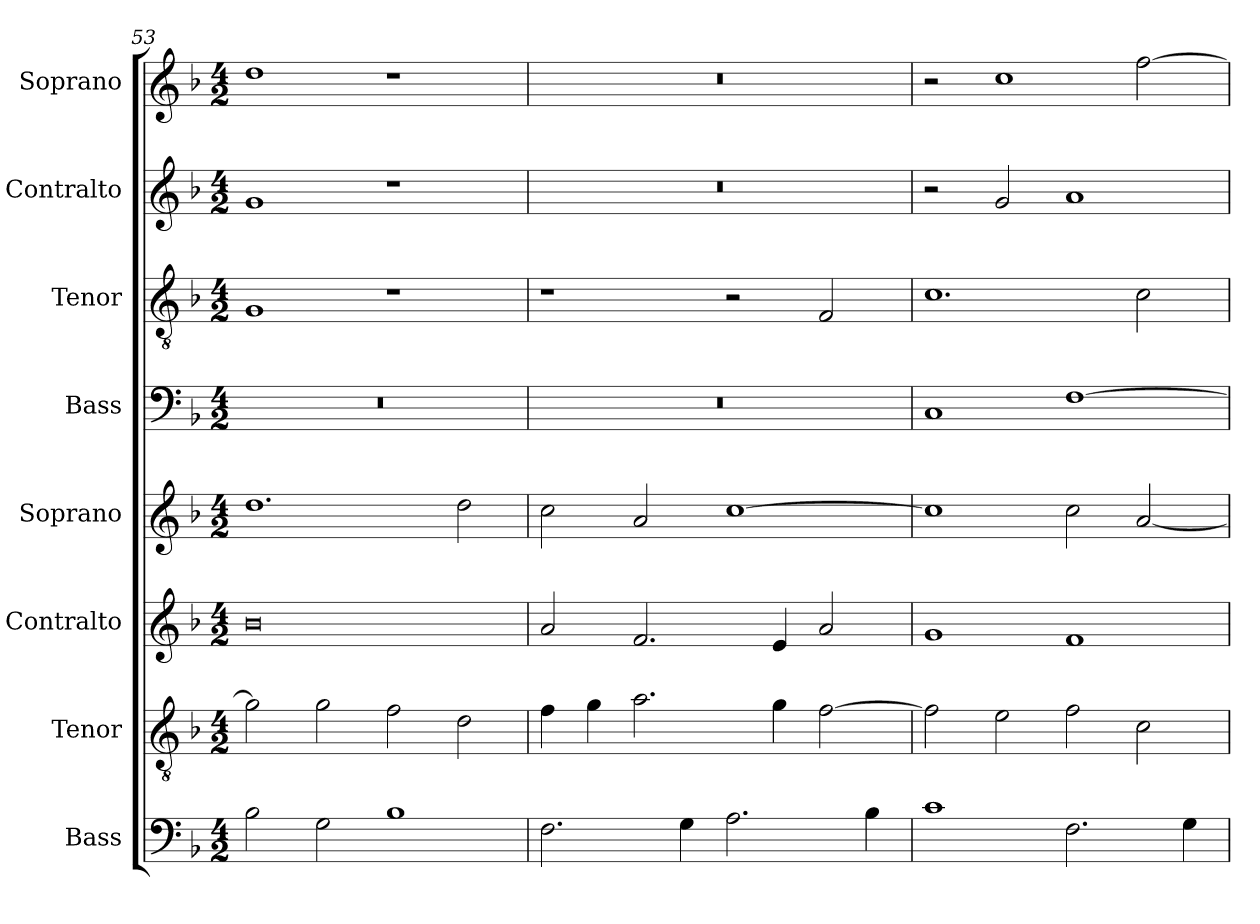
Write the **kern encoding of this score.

**kern	**kern	**kern	**kern	**kern	**kern	**kern	**kern
*part8	*part7	*part6	*part5	*part4	*part3	*part2	*part1
*staff8	*staff7	*staff6	*staff5	*staff4	*staff3	*staff2	*staff1
*I"Bass	*I"Tenor	*I"Contralto	*I"Soprano	*I"Bass	*I"Tenor	*I"Contralto	*I"Soprano
*I'B	*I'T	*I'A	*I'S	*I'B	*I'T	*I'A	*I'S
*clefF4	*clefGv2	*clefG2	*clefG2	*clefF4	*clefGv2	*clefG2	*clefG2
*k[b-]	*k[b-]	*k[b-]	*k[b-]	*k[b-]	*k[b-]	*k[b-]	*k[b-]
*G:dor	*G:dor	*G:dor	*G:dor	*G:dor	*G:dor	*G:dor	*G:dor
*M4/2	*M4/2	*M4/2	*M4/2	*M4/2	*M4/2	*M4/2	*M4/2
=53	=53	=53	=53	=53	=53	=53	=53
2B-	2g]	0b-	1.dd	0r	1G	1g	1dd
2G	2g	.	.	.	.	.	.
1B-	2f	.	.	.	1r	1r	1r
.	2d	.	2dd	.	.	.	.
=54	=54	=54	=54	=54	=54	=54	=54
2.F	4f	2a	2cc	0r	1r	0r	0r
.	4g	.	.	.	.	.	.
.	2.a	2.f	2a	.	.	.	.
4G	.	.	.	.	.	.	.
2.A	.	.	[1cc	.	2r	.	.
.	4g	4e	.	.	.	.	.
.	[2f	2a	.	.	2F	.	.
4B-	.	.	.	.	.	.	.
=55	=55	=55	=55	=55	=55	=55	=55
1c	2f]	1g	1cc]	1C	1.c	2r	2r
.	2e	.	.	.	.	2g	1cc
2.F	2f	1f	2cc	[1F	.	1a	.
.	2c	.	[2a	.	2c	.	[2ff
4G	.	.	.	.	.	.	.
=	=	=	=	=	=	=	=
*-	*-	*-	*-	*-	*-	*-	*-
